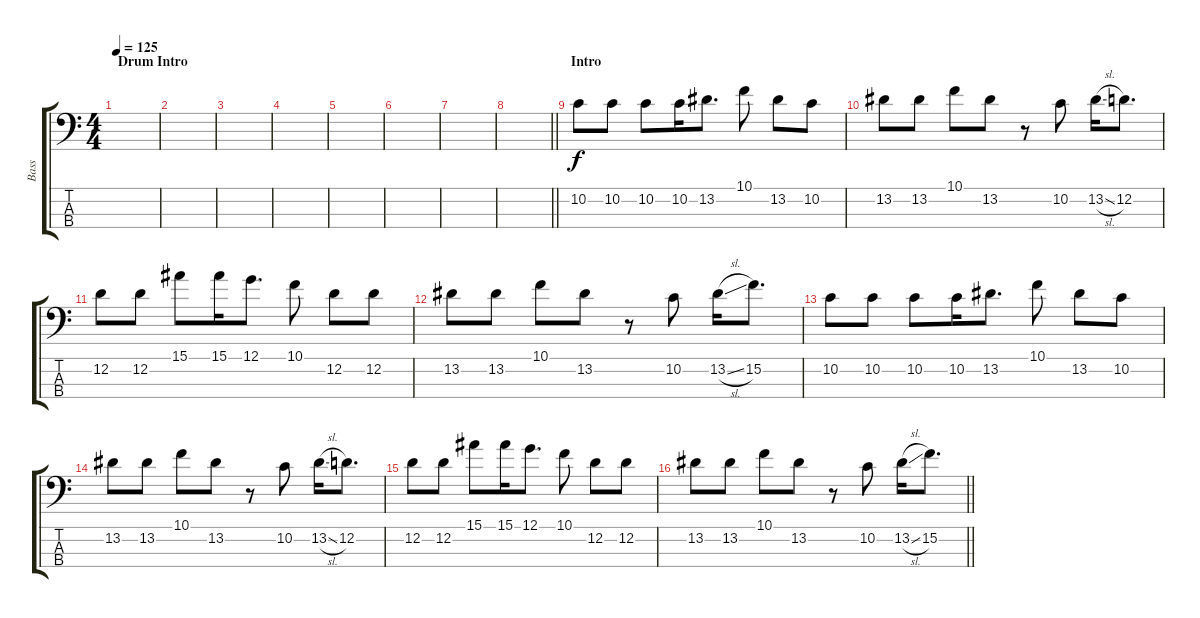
\track ("Bass" "Bass") {instrument electricbassfinger}
\staff {score tabs}
\tuning (G2 D2 A1 E1) {hide}
\ts (4 4)
\section ("" "Drum Intro")
\tempo 125
\clef f4
\ks c
|
|
|
|
|
|
|
\barLineRight lightlight
|
\section ("" "Intro")
10.2.8 10.2.8 10.2.8 10.2.16 13.2.8{d} 10.1.8 13.2.8 10.2.8 |
13.2.8 13.2.8 10.1.8 13.2.8 r.8 10.2.8 13.2{sl}.16 12.2.8{d} |
12.2.8 12.2.8 15.1.8 15.1.16 12.1.8{d} 10.1.8 12.2.8 12.2.8 |
13.2.8 13.2.8 10.1.8 13.2.8 r.8 10.2.8 13.2{sl}.16 15.2.8{d} |
10.2.8 10.2.8 10.2.8 10.2.16 13.2.8{d} 10.1.8 13.2.8 10.2.8 |
13.2.8 13.2.8 10.1.8 13.2.8 r.8 10.2.8 13.2{sl}.16 12.2.8{d} |
12.2.8 12.2.8 15.1.8 15.1.16 12.1.8{d} 10.1.8 12.2.8 12.2.8 |
\barLineRight lightlight
13.2.8 13.2.8 10.1.8 13.2.8 r.8 10.2.8 13.2{sl}.16 15.2.8{d}
